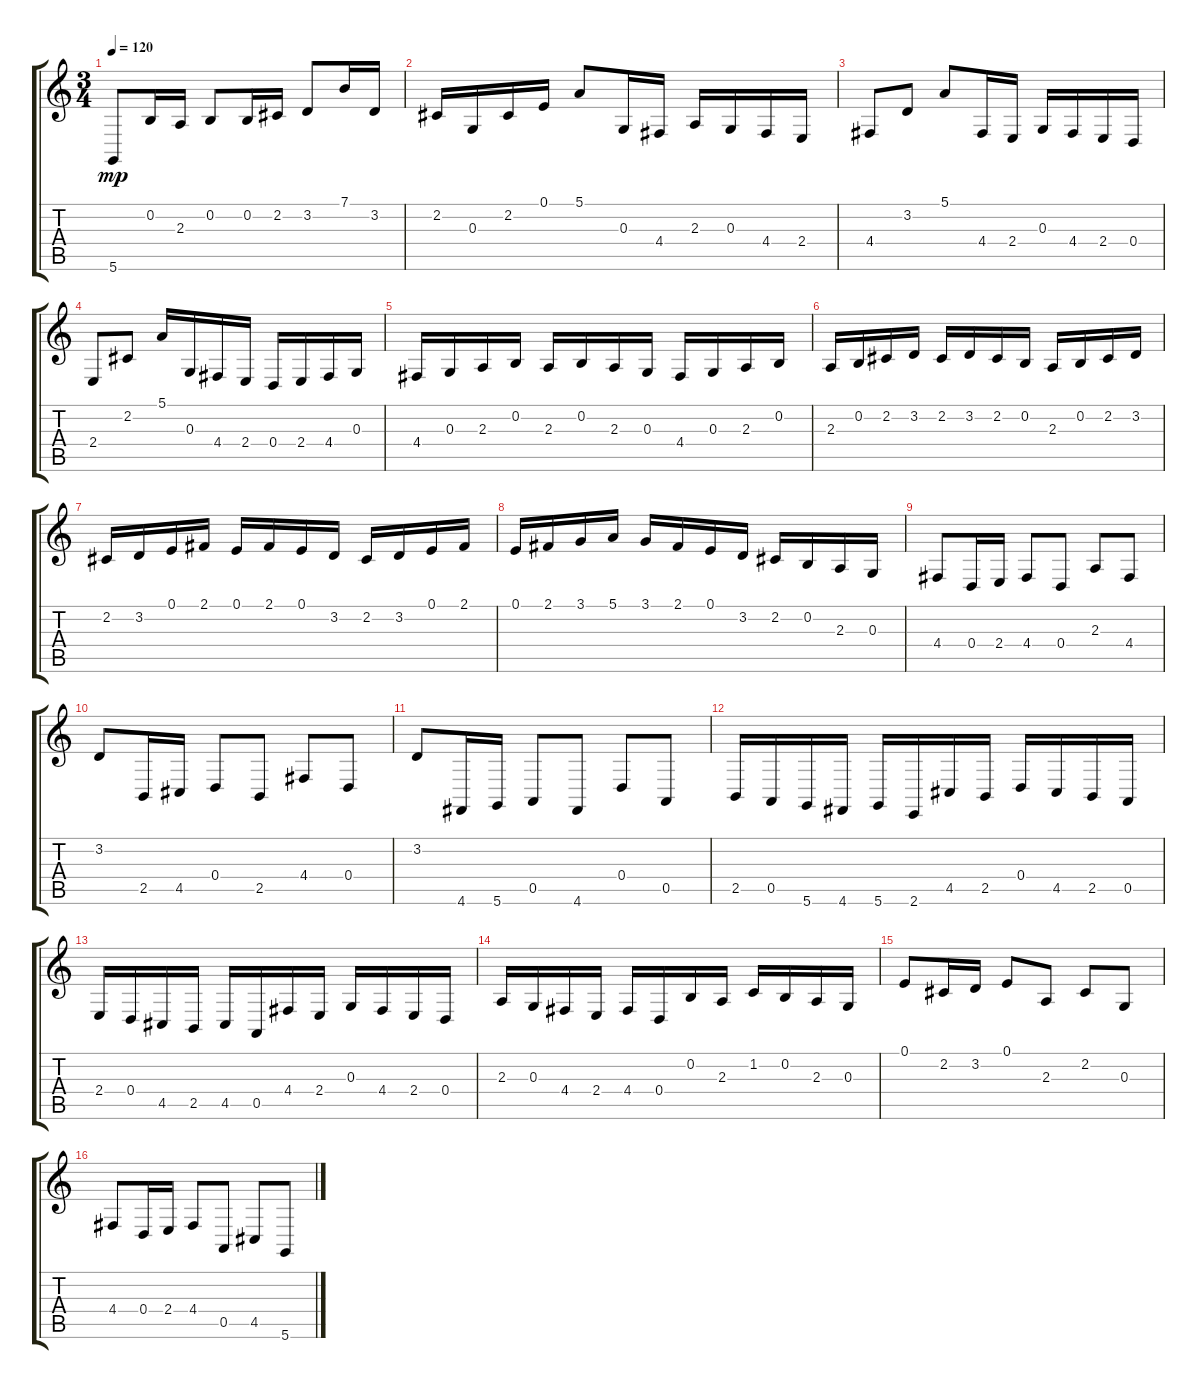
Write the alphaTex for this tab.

\track "" {instrument cello}
\staff {score tabs}
\tuning (E4 B3 G3 D3 A2 D2) {hide}
\ts (3 4)
\tempo 120
\clef g2
\ks c
5.6.8{dy mp} 0.2.16 2.3.16 0.2.8 0.2.16 2.2.16 3.2.8 7.1.16 3.2.16 |
2.2.16 0.3.16 2.2.16 0.1.16 5.1.8 0.3.16 4.4.16 2.3.16 0.3.16 4.4.16 2.4.16 |
4.4.8 3.2.8 5.1.8 4.4.16 2.4.16 0.3.16 4.4.16 2.4.16 0.4.16 |
2.4.8 2.2.8 5.1.16 0.3.16 4.4.16 2.4.16 0.4.16 2.4.16 4.4.16 0.3.16 |
4.4.16 0.3.16 2.3.16 0.2.16 2.3.16 0.2.16 2.3.16 0.3.16 4.4.16 0.3.16 2.3.16 0.2.16 |
2.3.16 0.2.16 2.2.16 3.2.16 2.2.16 3.2.16 2.2.16 0.2.16 2.3.16 0.2.16 2.2.16 3.2.16 |
2.2.16 3.2.16 0.1.16 2.1.16 0.1.16 2.1.16 0.1.16 3.2.16 2.2.16 3.2.16 0.1.16 2.1.16 |
0.1.16 2.1.16 3.1.16 5.1.16 3.1.16 2.1.16 0.1.16 3.2.16 2.2.16 0.2.16 2.3.16 0.3.16 |
4.4.8 0.4.16 2.4.16 4.4.8 0.4.8 2.3.8 4.4.8 |
3.2.8 2.5.16 4.5.16 0.4.8 2.5.8 4.4.8 0.4.8 |
3.2.8 4.6.16 5.6.16 0.5.8 4.6.8 0.4.8 0.5.8 |
2.5.16 0.5.16 5.6.16 4.6.16 5.6.16 2.6.16 4.5.16 2.5.16 0.4.16 4.5.16 2.5.16 0.5.16 |
2.4.16 0.4.16 4.5.16 2.5.16 4.5.16 0.5.16 4.4.16 2.4.16 0.3.16 4.4.16 2.4.16 0.4.16 |
2.3.16 0.3.16 4.4.16 2.4.16 4.4.16 0.4.16 0.2.16 2.3.16 1.2.16 0.2.16 2.3.16 0.3.16 |
0.1.8 2.2.16 3.2.16 0.1.8 2.3.8 2.2.8 0.3.8 |
4.4.8 0.4.16 2.4.16 4.4.8 0.5.8 4.5.8 5.6.8
